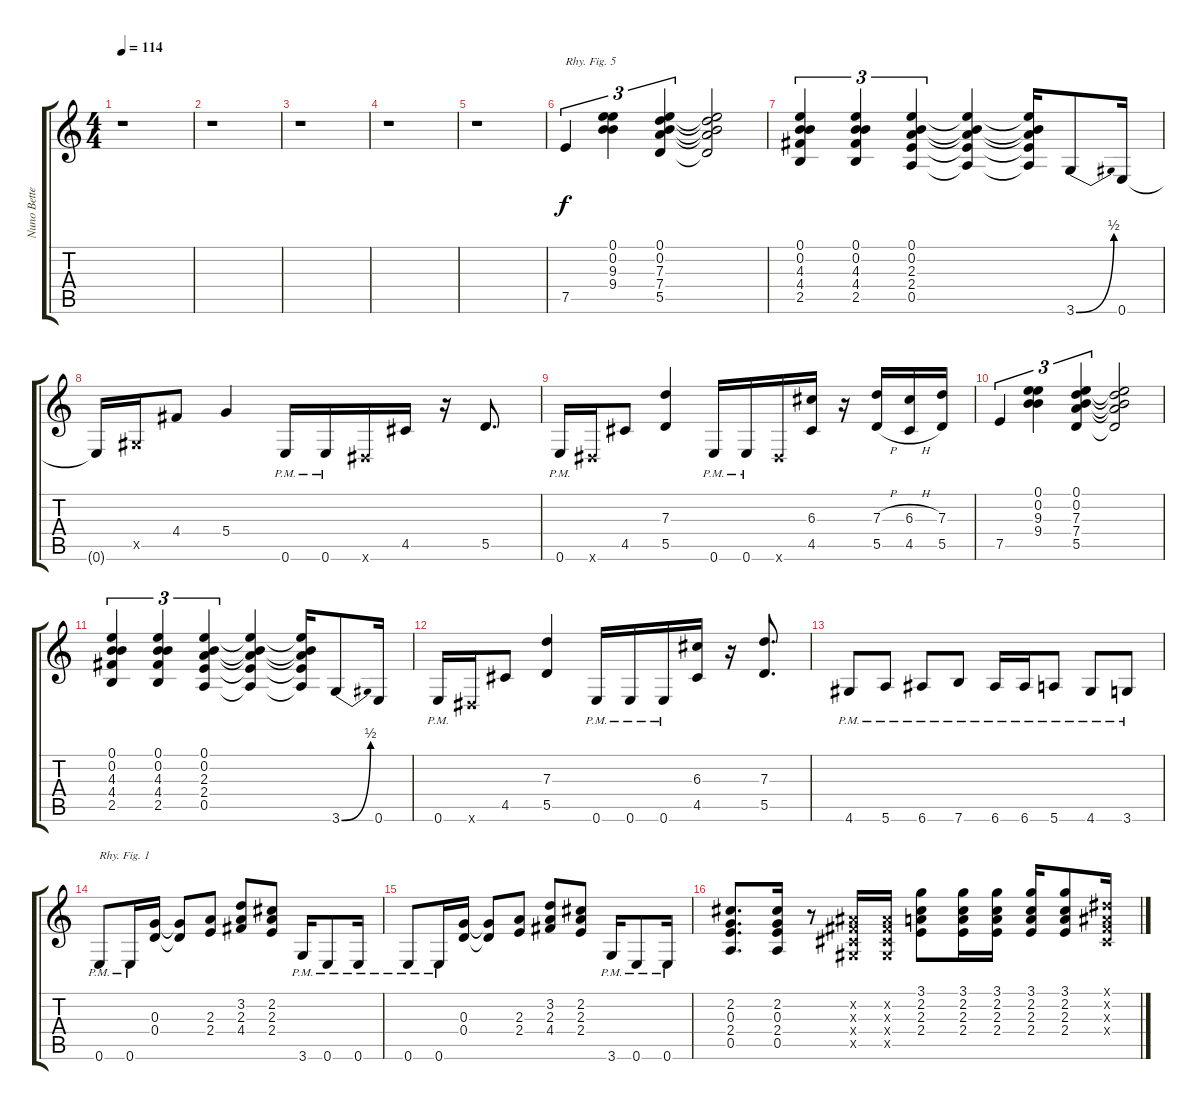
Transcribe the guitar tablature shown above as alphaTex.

\track ("Nuno Bettencourt (Lead Guitar)" "Nuno Bette") {instrument distortionguitar}
\staff {score tabs}
\tuning (E4 B3 G3 D3 A2 E2) {hide}
\ts (4 4)
\tempo 114
\clef g2
\ks c
r.1{dy f} |
r.1 |
r.1 |
r.1 |
r.1 |
7.5.4{tu (3 2) txt "Rhy. Fig. 5"} (0.1 0.2 9.3 9.4).4{tu (3 2)} (0.1 0.2 7.3 7.4 5.5).4{tu (3 2)} (0.1{t} 0.2{t} 7.3{t} 7.4{t} 5.5{t}).2 |
(0.1 0.2 4.3 4.4 2.5).4{tu (3 2)} (0.1 0.2 4.3 4.4 2.5).4{tu (3 2)} (0.1 0.2 2.3 2.4 0.5).4{tu (3 2)} (0.1{t} 0.2{t} 2.3{t} 2.4{t} 0.5{t}).4 (0.1{t} 0.2{t} 2.3{t} 2.4{t} 0.5{t}).16 3.6{be (bend 0 0 60 2)}.8 0.6.16 |
0.6{t}.16 -1.5{x}.16 4.4.8 5.4.4 0.6{pm}.16 0.6{pm}.16 -1.6{x}.16 4.5.16 r.16 5.5.8{d} |
0.6{pm}.16 -1.6{x}.16 4.5.8 (7.3 5.5).4 0.6{pm}.16 0.6{pm}.16 -1.6{x}.16 (6.3 4.5).16 r.16 (7.3{h} 5.5{h}).16 (6.3{h} 4.5{h}).16 (7.3 5.5).16 |
7.5.4{tu (3 2)} (0.1 0.2 9.3 9.4).4{tu (3 2)} (0.1 0.2 7.3 7.4 5.5).4{tu (3 2)} (0.1{t} 0.2{t} 7.3{t} 7.4{t} 5.5{t}).2 |
(0.1 0.2 4.3 4.4 2.5).4{tu (3 2)} (0.1 0.2 4.3 4.4 2.5).4{tu (3 2)} (0.1 0.2 2.3 2.4 0.5).4{tu (3 2)} (0.1{t} 0.2{t} 2.3{t} 2.4{t} 0.5{t}).4 (0.1{t} 0.2{t} 2.3{t} 2.4{t} 0.5{t}).16 3.6{be (bend 0 0 60 2)}.8 0.6.16 |
0.6{pm}.16 -1.6{x}.16 4.5.8 (7.3 5.5).4 0.6{pm}.16 0.6{pm}.16 0.6{pm}.16 (6.3 4.5).16 r.16 (7.3 5.5).8{d} |
4.6{pm}.8 5.6{pm}.8 6.6{pm}.8 7.6{pm}.8 6.6{pm}.16 6.6{pm}.16 5.6{pm}.8 4.6{pm}.8 3.6{pm}.8 |
0.6{pm}.8{txt "Rhy. Fig. 1"} 0.6{pm}.16 (0.3 0.4).16 (0.3{t} 0.4{t}).8 (2.3 2.4).8 (3.2 2.3 4.4).8 (2.2 2.3 2.4).8 3.6{pm}.16 0.6{pm}.8 0.6{pm}.16 |
0.6{pm}.8 0.6{pm}.16 (0.3 0.4).16 (0.3{t} 0.4{t}).8 (2.3 2.4).8 (3.2 2.3 4.4).8 (2.2 2.3 2.4).8 3.6{pm}.16 0.6{pm}.8 0.6{pm}.16 |
(2.2 0.3 2.4 0.5).8{d} (2.2 0.3 2.4 0.5).16 r.8 (-1.2{x} -1.3{x} -1.4{x} -1.5{x}).16 (-1.2{x} -1.3{x} -1.4{x} -1.5{x}).16 (3.1 2.2 2.3 2.4).8 (3.1 2.2 2.3 2.4).16 (3.1 2.2 2.3 2.4).16 (3.1 2.2 2.3 2.4).16 (3.1 2.2 2.3 2.4).8 (-1.1{x} -1.2{x} -1.3{x} -1.4{x}).16
